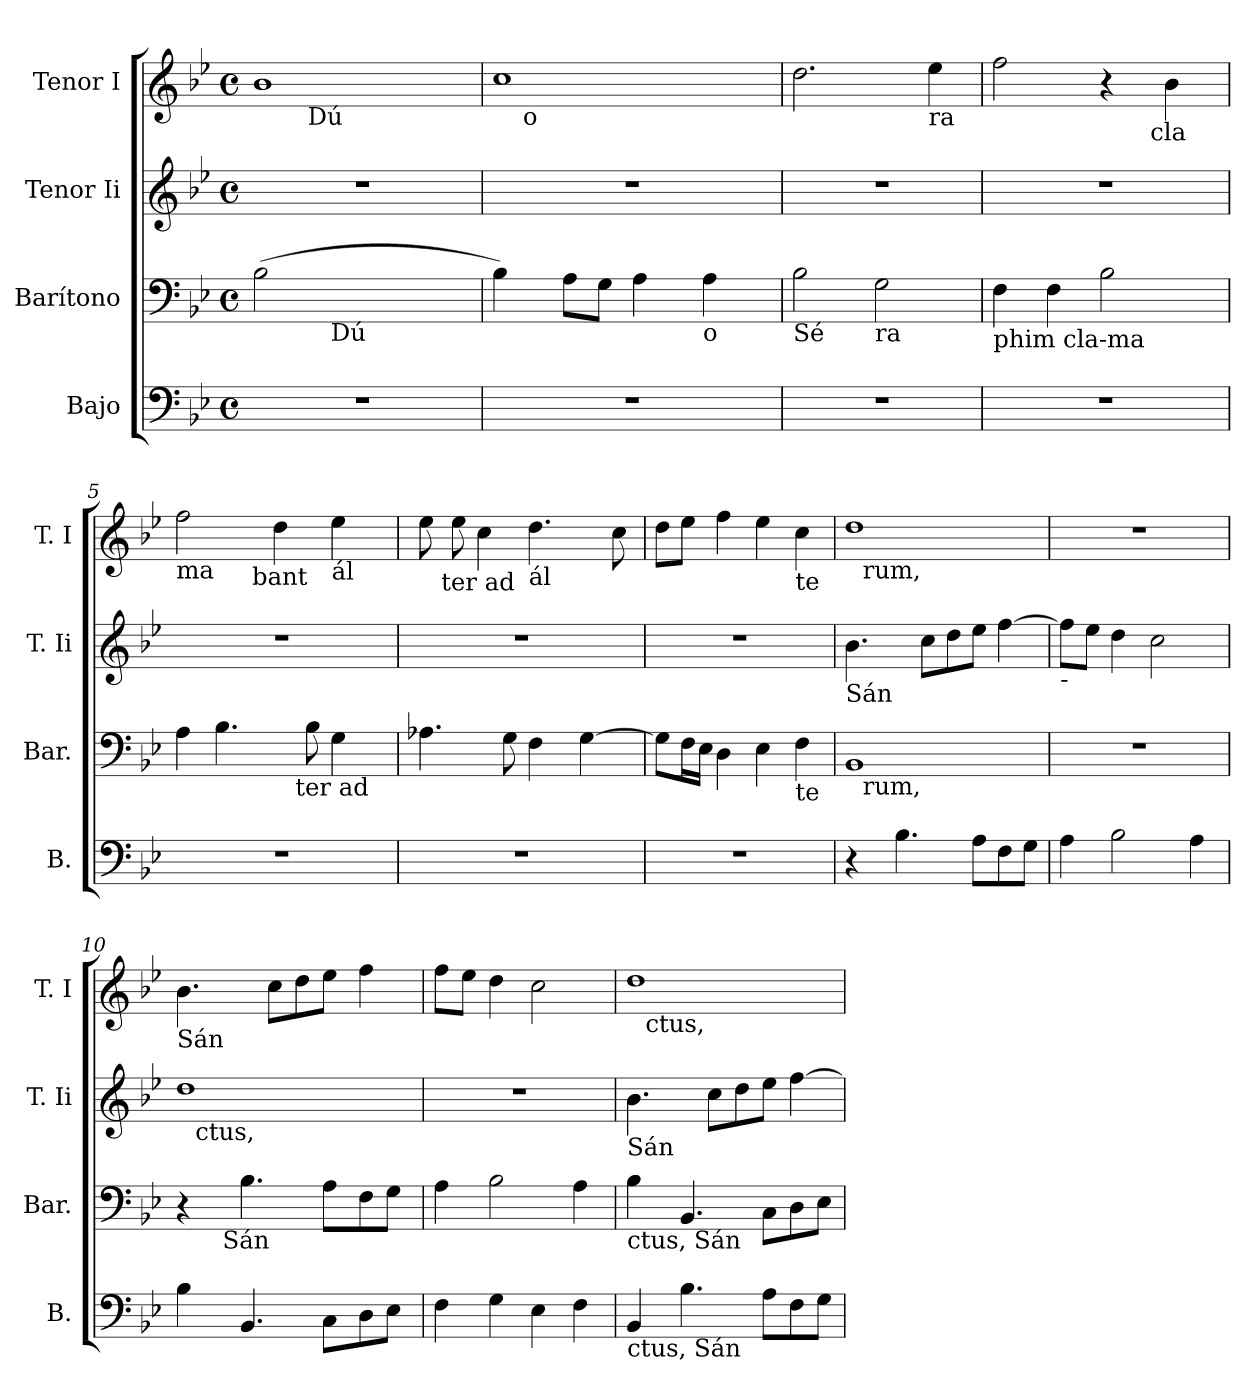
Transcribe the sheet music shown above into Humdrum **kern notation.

**kern	**kern	**kern	**kern
*part4	*part3	*part2	*part1
*staff4	*staff3	*staff2	*staff1
*I"Bajo	*I"Barítono	*I"Tenor Ii	*I"Tenor I
*I'B.	*I'Bar.	*I'T. Ii	*I'T. I
*clefF4	*clefF4	*clefG2	*clefG2
*ITrd7c12	*	*	*
*k[b-e-]	*k[b-e-]	*k[b-e-]	*k[b-e-]
*B-:	*B-:	*B-:	*B-:
*M4/4	*M4/4	*M4/4	*M4/4
*met(c)	*met(c)	*met(c)	*met(c)
=1	=1	=1	=1
*	*^	*	*^
1r	(>2B-\	4ryy	1r	1b-	4ryy
!	!	!	!	!	!LO:TX:b:t=Dú
.	.	16ryy	.	.	2.ryy
!	!	!LO:TX:b:t=Dú	!	!	!
.	.	2ryy	.	.	.
.	2ryy	.	.	.	.
.	.	8.ryy	.	.	.
*	*v	*v	*	*	*
=2	=2	=2	=2	=2
1r	4B-\)	1r	1cc	16.ryy
!	!	!	!	!LO:TX:b:t=o
.	.	.	.	2ryy
.	8A\L	.	.	.
.	8G\J	.	.	.
.	4A\	.	.	.
.	.	.	.	4ryy
!	!LO:TX:b:t=o	!	!	!
.	4A\	.	.	.
.	.	.	.	8ryy
.	.	.	.	32ryy
=3	=3	=3	=3	=3
!	!	!	!LO:TX:b:t=Sé	!
!	!LO:TX:b:t=Sé	!	!	!
*	*	*	*v	*v
1r	2B-\	1r	2.dd\
!	!LO:TX:b:t=ra	!	!
.	2G\	.	.
!	!	!	!LO:TX:b:t=ra
.	.	.	4ee-\
=4	=4	=4	=4
!	!	!	!LO:TX:b:t=phim
!	!LO:TX:b:t=phim cla-ma	!	!
*	*	*	*^
1r	4F\	1r	2ff\	2ryy
.	4F\	.	.	.
.	2B-\	.	4r	8..ryy
!	!	!	!	!LO:TX:b:t=cla
.	.	.	.	4ryy
.	.	.	4b-\	.
.	.	.	.	32ryy
=5	=5	=5	=5	=5
!	!	!	!LO:TX:b:t=ma	!
!	!LO:TX:b:t=bant ál	!	!	!
*	*^	*	*	*
1r	4A\	2ryy	1r	2ff\	4ryy
.	4.B-\	.	.	.	8ryy
.	.	.	.	.	32ryy
!	!	!	!	!	!LO:TX:b:t=bant
.	.	.	.	.	2ryy
.	.	16.ryy	.	4dd\	.
!	!	!LO:TX:b:t=ter ad	!	!	!
.	.	4ryy	.	.	.
.	8B-\	.	.	.	.
!	!	!	!	!LO:TX:b:t=ál	!
.	4G\	.	.	4ee-\	.
.	.	8ryy	.	.	.
.	.	.	.	.	16.ryy
.	.	32ryy	.	.	.
!!LO:LB:g=z	!!
=6	=6	=6	=6	=6	=6
!	!LO:TX:b:t=ál	!	!	!	!
*	*v	*v	*	*	*
1r	4.A-X\	1r	8ee-\	16.ryy
!	!	!	!	!LO:TX:b:t=ter ad
.	.	.	.	2ryy
.	.	.	8ee-\	.
.	.	.	4cc\	.
.	8G\	.	.	.
!	!	!	!LO:TX:b:t=ál	!
.	4F\	.	4.dd\	.
.	.	.	.	4ryy
.	[>4G\	.	.	.
.	.	.	.	8ryy
.	.	.	8cc\	.
.	.	.	.	32ryy
*	*	*	*v	*v
=7	=7	=7	=7
1r	8G\L]	1r	8dd\L
.	16F\L	.	8ee-\J
.	16E-\JJ	.	.
.	4D\	.	4ff\
.	4E-\	.	4ee-\
!	!	!	!LO:TX:b:t=te
!	!LO:TX:b:t=te	!	!
.	4F\	.	4cc\
=8	=8	=8	=8
!	!	!LO:TX:b:t=Sán	!
*	*^	*	*^
4r	1BB-	16ryy	4.b-\	1dd	16ryy
!	!	!	!	!	!LO:TX:b:t=rum,
!	!	!LO:TX:b:t=rum,	!	!	!
.	.	2...ryy	.	.	2...ryy
4.BB-\	.	.	.	.	.
.	.	.	8cc\L	.	.
.	.	.	8dd\	.	.
8AA\L	.	.	8ee-\J	.	.
8FF\	.	.	[>4ff\	.	.
8GG\J	.	.	.	.	.
=9	=9	=9	=9	=9	=9
!	!	!	!LO:TX:b:t=-	!	!
*	*v	*v	*	*v	*v
4AA\	1r	8ff\L]	1r
.	.	8ee-\J	.
2BB-\	.	4dd\	.
.	.	2cc\	.
4AA\	.	.	.
=10	=10	=10	=10
!	!	!	!LO:TX:b:t=Sán
*	*^	*^	*
4BB-\	4r	8.ryy	1dd	16ryy	4.b-\
!	!	!	!	!LO:TX:b:t=ctus,	!
.	.	.	.	2...ryy	.
!	!	!LO:TX:b:t=Sán	!	!	!
.	.	2ryy	.	.	.
4.BBB-/	4.B-\	.	.	.	.
.	.	.	.	.	8cc\L
.	.	.	.	.	8dd\
8CC\L	8A\L	.	.	.	8ee-\J
.	.	4ryy	.	.	.
8DD\	8F\	.	.	.	4ff\
8EE-\J	8G\J	.	.	.	.
.	.	16ryy	.	.	.
*	*v	*v	*	*	*
*	*	*v	*v	*
!!LO:PB:g=z
=11	=11	=11	=11
4FF\	4A\	1r	8ff\L
.	.	.	8ee-\J
4GG\	2B-\	.	4dd\
4EE-\	.	.	2cc\
4FF\	4A\	.	.
=12	=12	=12	=12
!	!	!LO:TX:b:t=Sán	!
!	!LO:TX:b:t=ctus, Sán	!	!
!LO:TX:b:t=ctus, Sán	!	!	!
*	*	*	*^
4BBB-/	4B-\	4.b-\	1dd	16ryy
!	!	!	!	!LO:TX:b:t=ctus,
.	.	.	.	2...ryy
4.BB-\	4.BB-/	.	.	.
.	.	8cc\L	.	.
.	.	8dd\	.	.
8AA\L	8C\L	8ee-\J	.	.
8FF\	8D\	[>4ff\	.	.
8GG\J	8E-\J	.	.	.
*	*	*	*v	*v
=	=	=	=
*-	*-	*-	*-
